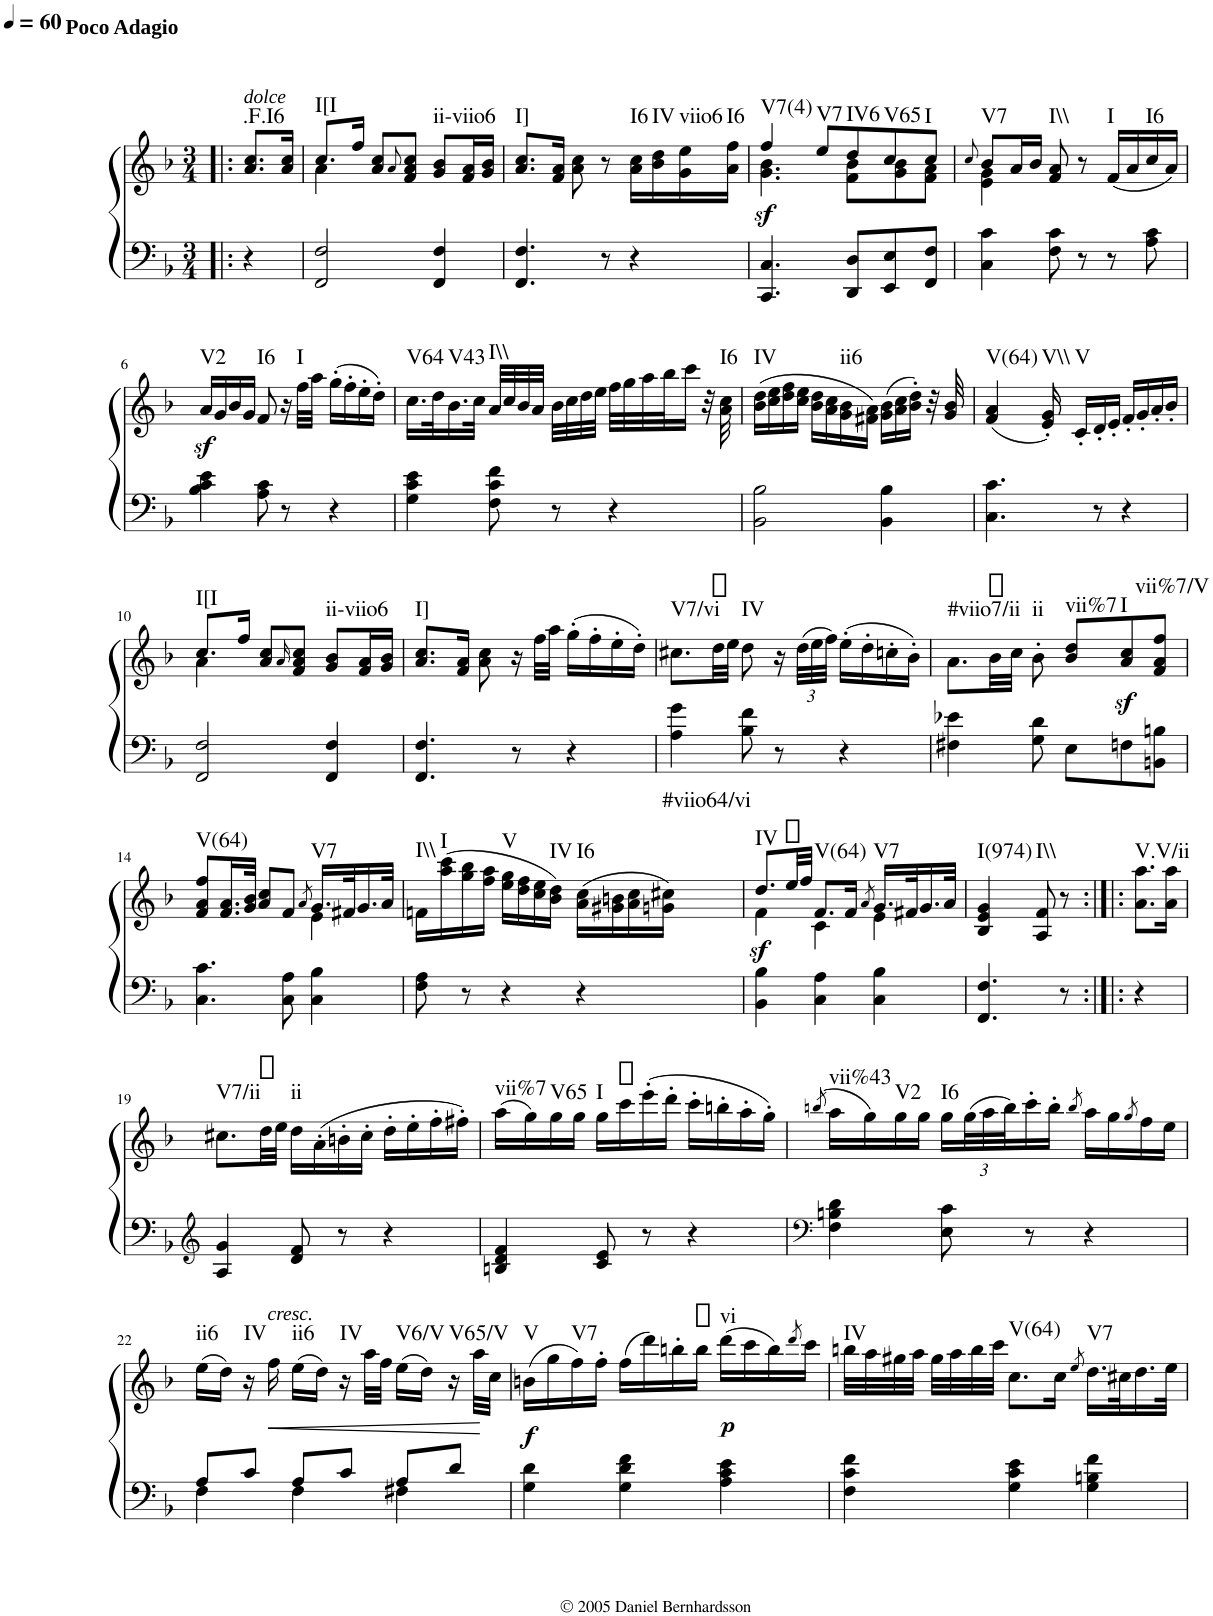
**kern	**kern	**dynam	**harte
*part1	*part1	*part1	*part1
*staff2	*staff1	*staff1/2	*
*I"Piano	*	*	*
*I'Pno.	*	*	*
*clefF4	*clefG2	*	*
*k[b-]	*k[b-]	*	*
*F:	*F:	*	*
*M3/4	*M3/4	*	*
*MM60	*MM60	*	*
=1!|:	=1!|:	=1!|:	=1!|:
!	!LO:TX:a:i:t=dolce	!	!
!	!LO:TX:a:B:t=Poco Adagio	!	!LO:H:kt=.F.I6
4r	8.a/ 8.cc/L	.	N
.	16a/ 16cc/Jk	.	.
=2	=2	=2	=2
*	*^	*	*
!	!	!	!	!LO:H:kt=I[I
2FF/ 2F/	8.cc/L	4a\	.	N
.	16ff/Jk	.	.	.
.	8a/ 8cc/L	2ryy	.	.
.	8qa/	.	.	.
.	8f/ 8a/ 8cc/J	.	.	.
!	!	!	!	!LO:H:kt=ii-viio6
4FF/ 4F/	8g/ 8b-/L	.	.	N
.	16f/ 16a/L	.	.	.
.	16g/ 16b-/JJ	.	.	.
*	*v	*v	*	*
=3	=3	=3	=3
!	!	!	!LO:H:kt=I]
4.FF/ 4.F/	8.a/ 8.cc/L	.	N
.	16f/ 16a/Jk	.	.
.	8a\ 8cc\	.	.
8r	8r	.	.
!	!	!	!LO:H:kt=I6
4r	16a\ 16cc\LL	.	N
!	!	!	!LO:H:kt=IV
.	16b-\ 16dd\	.	N
!	!	!	!LO:H:kt=viio6
.	16g\ 16ee\	.	N
!	!	!	!LO:H:kt=I6
.	16a\ 16ff\JJ	.	N
=4	=4	=4	=4
*	*^	*	*
!	!	!	!LO:DY:b	!LO:H:kt=V7(4)
4.CC/ 4.C/	4ff/	4.g\ 4.b-\	sf	N
!	!	!	!	!LO:H:kt=V7
.	8ee/L	.	.	N
!	!	!	!	!LO:H:kt=IV6
8DD/ 8D/L	8dd/	8f\ 8b-\L	.	N
!	!	!	!	!LO:H:kt=V65
8EE/ 8E/	8cc/	8g\ 8b-\	.	N
!	!	!	!	!LO:H:kt=I
8FF/ 8F/J	8cc/J	8f\ 8a\J	.	N
=5	=5	=5	=5	=5
.	8qcc/	.	.	.
!	!	!	!	!LO:H:kt=V7
4C\ 4c\	8b-/L	4e\ 4g\	.	N
.	16a/L	.	.	.
.	16b-/JJ	.	.	.
!	!	!	!	!LO:H:kt=I\\
8F\ 8c\	8f/ 8a/	4ryy	.	N
8r	8r	.	.	.
!	!	!	!	!LO:H:kt=I
8r	(16f/LL	4ryy	.	N
.	16a/	.	.	.
!	!	!	!	!LO:H:kt=I6
8A\ 8c\	16cc/	.	.	N
.	16a/JJ)	.	.	.
*	*v	*v	*	*
!!LO:LB:g=z
=6	=6	=6	=6
!	!	!LO:DY:b	!LO:H:kt=V2
4B-\ 4c\ 4e\	16a/LL	sf	N
.	16g/	.	.
.	16b-/	.	.
.	16g/JJ	.	.
!	!	!	!LO:H:kt=I6
8A\ 8c\	8f/	.	N
8r	16r	.	.
!	!	!	!LO:H:kt=I
.	32ff\LLL	.	N
.	32aa\JJJ	.	.
4r	(16gg'\LL	.	.
.	16ff'\	.	.
.	16ee'\	.	.
.	16dd'\JJ)	.	.
=7	=7	=7	=7
!	!	!	!LO:H:kt=V64
4G\ 4c\ 4e\	16.cc\LL	.	N
.	32dd\K	.	.
!	!	!	!LO:H:kt=V43
.	16.b-\	.	N
.	32cc\JJk	.	.
!	!	!	!LO:H:kt=I\\
8F\ 8c\ 8f\	32a/LLL	.	N
.	32cc/	.	.
.	32b-/	.	.
.	32a/JJJ	.	.
8r	32b-\LLL	.	.
.	32cc\	.	.
.	32dd\	.	.
.	32ee\JJJ	.	.
4r	32ff\LLL	.	.
.	32gg\	.	.
.	32aa\	.	.
.	32bb-\J	.	.
.	16ccc\JJ	.	.
.	32r	.	.
!	!	!	!LO:H:kt=I6
.	32a\ 32cc\	.	N
=8	=8	=8	=8
!	!	!	!LO:H:kt=IV
2BB-\ 2B-\	(16b-\ 16dd\LL	.	N
.	16cc\ 16ee\	.	.
.	16dd\ 16ff\	.	.
.	16cc\ 16ee\JJ	.	.
.	16b-\ 16dd\LL	.	.
.	16a\ 16cc\	.	.
!	!	!	!LO:H:kt=ii6
.	16g\ 16b-\	.	N
.	16f#X\ 16a\JJ)	.	.
4BB-\ 4B-\	(16g\ 16b-\LL	.	.
.	16a\ 16cc\	.	.
.	16b-\' 16dd\'JJ)	.	.
.	32r	.	.
.	32g/ 32b-/	.	.
=9	=9	=9	=9
!	!	!	!LO:H:kt=V(64)
4.C\ 4.c\	(4f/ 4a/	.	N
!	!	!	!LO:H:kt=V\\
.	16e/' 16g/')	.	N
!	!	!	!LO:H:kt=V
.	16c'/LL	.	N
8r	16d'/	.	.
.	16e'/JJ	.	.
4r	16f'/LL	.	.
.	16g'/	.	.
.	16a'/	.	.
.	16b-'/JJ	.	.
!!LO:LB:g=z
=10	=10	=10	=10
*	*^	*	*
!	!	!	!	!LO:H:kt=I[I
2FF/ 2F/	8.cc/L	4a\	.	N
.	16ff/Jk	.	.	.
.	8a/ 8cc/L	4ryy	.	.
.	16qa/	.	.	.
.	8f/ 8a/ 8cc/J	.	.	.
!	!	!	!	!LO:H:kt=ii-viio6
4FF/ 4F/	8g/ 8b-/L	4ryy	.	N
.	16f/ 16a/L	.	.	.
.	16g/ 16b-/JJ	.	.	.
*	*v	*v	*	*
=11	=11	=11	=11
!	!	!	!LO:H:kt=I]
4.FF/ 4.F/	8.a/ 8.cc/L	.	N
.	16f/ 16a/Jk	.	.
.	8a\ 8cc\	.	.
8r	16r	.	.
.	32ff\LLL	.	.
.	32aa\JJJ	.	.
4r	(16gg'\LL	.	.
.	16ff'\	.	.
.	16ee'\	.	.
.	16dd'\JJ)	.	.
=12	=12	=12	=12
!	!	!	!LO:H:kt=V7/vi
4A\ 4g\	8.cc#X\L	.	N
.	32dd\LL	.	.
.	32ee\JJJ	.	.
!	!	!	!LO:H:kt=IV
8B-\ 8f\	8dd\	.	N
8r	16r	.	.
*	*Xbrackettup	*	*
.	(48dd\LLL	.	.
.	48ee\	.	.
.	48ff\JJJ)	.	.
4r	(16ee'\LL	.	.
.	16dd'\	.	.
.	16ccn'\	.	.
.	16b-'\JJ)	.	.
=13	=13	=13	=13
!	!	!	!LO:H:kt=#viio7/ii
4F#X\ 4e-X\	8.a\L	.	N
.	32b-\LL	.	.
.	32cc\JJJ	.	.
!	!	!	!LO:H:kt=ii
8G\ 8d\	8b-'\	.	N
!	!	!	!LO:H:kt=vii%7
8E\L	8b-/ 8dd/L	.	N
!	!	!LO:DY:b	!LO:H:kt=I
8Fn\	8a/ 8cc/	sf	N
!	!	!	!LO:H:kt=vii%7/V
8BBn\ 8Bn\J	8f/ 8a/ 8ff/J	.	N
!!LO:LB:g=z
=14	=14	=14	=14
*	*^	*	*
!	!	!	!	!LO:H:kt=V(64)
4.C\ 4.c\	8f/ 8a/ 8ff/L	2ryy	.	N
.	16.f/ 16.a/L	.	.	.
.	32g/ 32b-/JJk	.	.	.
.	8a/ 8cc/L	.	.	.
8C\ 8A\	8f/J	.	.	.
.	8qa/	.	.	.
!	!	!	!	!LO:H:kt=V7
4C\ 4B-\	16.g/LL	4e\	.	N
.	32f#X/K	.	.	.
.	16.g/	.	.	.
.	32a/JJk	.	.	.
*	*v	*v	*	*
=15	=15	=15	=15
!	!	!	!LO:H:kt=I\\
8F\ 8A\	16fn\LL	.	N
!	!	!	!LO:H:kt=I
.	(16aa\ 16ccc\	.	N
8r	16gg\ 16bb-\	.	.
.	16ff\ 16aa\JJ	.	.
!	!	!	!LO:H:kt=V
4r	16ee\ 16gg\LL	.	N
.	16dd\ 16ff\	.	.
.	16cc\ 16ee\	.	.
!	!	!	!LO:H:kt=IV
.	16b-\ 16dd\JJ)	.	N
!	!	!	!LO:H:kt=I6
4r	(16a\ 16cc\LL	.	N
.	16g#X\ 16bn\	.	.
.	16a\ 16cc\	.	.
!	!	!	!LO:H:kt=#viio64/vi
.	16gn\ 16cc#X\JJ)	.	N
=16	=16	=16	=16
*	*^	*	*
!	!	!	!LO:DY:b	!LO:H:kt=IV
4BB-\ 4B-\	8.dd/L	4f\	sf	N
.	32ee/LL	.	.	.
.	32ff/JJJ	.	.	.
!	!	!	!	!LO:H:kt=V(64)
4C\ 4A\	8.f/L	4c\	.	N
.	16f/Jk	.	.	.
.	8qa/	.	.	.
!	!	!	!	!LO:H:kt=V7
4C\ 4B-\	16.g/LL	4e\	.	N
.	32f#X/K	.	.	.
.	16.g/	.	.	.
.	32a/JJk	.	.	.
*	*v	*v	*	*
=17	=17	=17	=17
!	!	!	!LO:H:kt=I(974)
4.FF/ 4.F/	4B-/ 4e/ 4g/	.	N
!	!	!	!LO:H:kt=I\\
.	8A/ 8f/	.	N
8r	8r	.	.
=18:|!|:	=18:|!|:	=18:|!|:	=18:|!|:
!	!	!	!LO:H:kt=V.V/ii
4r	8.a\ 8.aa\L	.	N
.	16a\ 16aa\Jk	.	.
!!LO:LB:g=z
=19	=19	=19	=19
*clefG2	*	*	*
!	!	!	!LO:H:kt=V7/ii
4A/ 4g/	8.cc#X\L	.	N
.	32dd\LL	.	.
.	32ee\JJJ	.	.
!	!	!	!LO:H:kt=ii
8d/ 8f/	16dd\LL	.	N
.	(16a'\	.	.
8r	16bn'\	.	.
.	16cc#'\JJ	.	.
4r	16dd'\LL	.	.
.	16ee'\	.	.
.	16ff'\	.	.
.	16ff#X'\JJ)	.	.
=20	=20	=20	=20
!	!	!	!LO:H:kt=vii%7
4Bn/ 4d/ 4f/	(16aa\LL	.	N
.	16gg\)	.	.
!	!	!	!LO:H:kt=V65
.	16gg\	.	N
.	16gg\JJ	.	.
!	!	!	!LO:H:kt=I
8c/ 8e/	16gg\LL	.	N
.	16ccc\	.	.
8r	(16eee'\	.	.
.	16ddd'\JJ	.	.
4r	16ccc'\LL	.	.
.	16bbn'\	.	.
.	16aa'\	.	.
.	16gg'\JJ)	.	.
=21	=21	=21	=21
*clefF4	*	*	*
.	(8qbbn/	.	.
!	!	!	!LO:H:kt=vii%43
4F\ 4Bn\ 4d\	16aa\LL	.	N
.	16gg\)	.	.
!	!	!	!LO:H:kt=V2
.	16gg\	.	N
.	16gg\JJ	.	.
!	!	!	!LO:H:kt=I6
8E\ 8c\	16gg\LL	.	N
.	(48gg\L	.	.
.	48aa\	.	.
.	48bb\J)	.	.
8r	16ccc'\	.	.
.	16bb'\JJ	.	.
.	8qbb/	.	.
4r	16aa\LL	.	.
.	16gg\	.	.
.	8qgg/	.	.
.	16ff\	.	.
.	16ee\JJ	.	.
!!LO:LB:g=z
=22	=22	=22	=22
*^	*	*	*
!	!	!	!	!LO:H:kt=ii6
8A/L	4F\	(16ee\LL	.	N
.	.	16dd\JJ)	.	.
!	!	!	!	!LO:H:kt=IV
8c/J	.	16r	.	N
!	!	!LO:TX:a:i:t=cresc.	!	!
!	!	!	!LO:HP:b	!
.	.	16ff\	<	.
!	!	!	!	!LO:H:kt=ii6
8A/L	4F\	(16ee\LL	.	N
.	.	16dd\JJ)	.	.
!	!	!	!	!LO:H:kt=IV
8c/J	.	16r	.	N
.	.	32aa\LLL	.	.
.	.	32ff\JJJ	.	.
!	!	!	!	!LO:H:kt=V6/V
8A/L	4F#X\	(16ee\LL	.	N
.	.	16dd\JJ)	.	.
!	!	!	!	!LO:H:kt=V65/V
8d/J	.	16r	.	N
.	.	32aa\LLL	.	.
.	.	32cc\JJJ	[	.
*v	*v	*	*	*
=23	=23	=23	=23
!	!	!LO:DY:b	!LO:H:kt=V
4G\ 4d\	(16bn\LL	f	N
.	16gg\	.	.
!	!	!	!LO:H:kt=V7
.	16ff\)	.	N
.	16ff'\JJ	.	.
4G\ 4d\ 4f\	(16ff\LL	.	.
.	16ddd\)	.	.
.	16bbn'\	.	.
.	16bb\JJ	.	.
!	!	!LO:DY:b	!LO:H:kt=vi
4A\ 4c\ 4e\	(16ddd\LL	p	N
.	16ccc\	.	.
.	16bb\)	.	.
.	8qddd/	.	.
.	16ccc\JJ	.	.
=24	=24	=24	=24
!	!	!	!LO:H:kt=IV
4F\ 4c\ 4f\	32bbn\LLL	.	N
.	32aa\	.	.
.	32gg#X\	.	.
.	32aa\JJJ	.	.
.	32gg#\LLL	.	.
.	32aa\	.	.
.	32bb\	.	.
.	32ccc\JJJ	.	.
!	!	!	!LO:H:kt=V(64)
4G\ 4c\ 4e\	8.cc\L	.	N
.	16cc\Jk	.	.
.	8qee/	.	.
!	!	!	!LO:H:kt=V7
4G\ 4Bn\ 4f\	16.dd\LL	.	N
.	32cc#X\K	.	.
.	16.dd\	.	.
.	32ee\JJk	.	.
=	=	=	=
*-	*-	*-	*-
